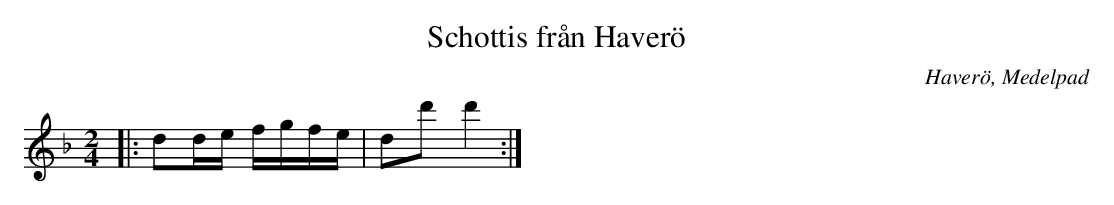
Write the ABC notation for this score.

X:1
T:Schottis från Haverö
O:Haverö, Medelpad
M:2/4
L:1/16
K:Dm
|: d2de fgfe | d2d'2 d'4:|
